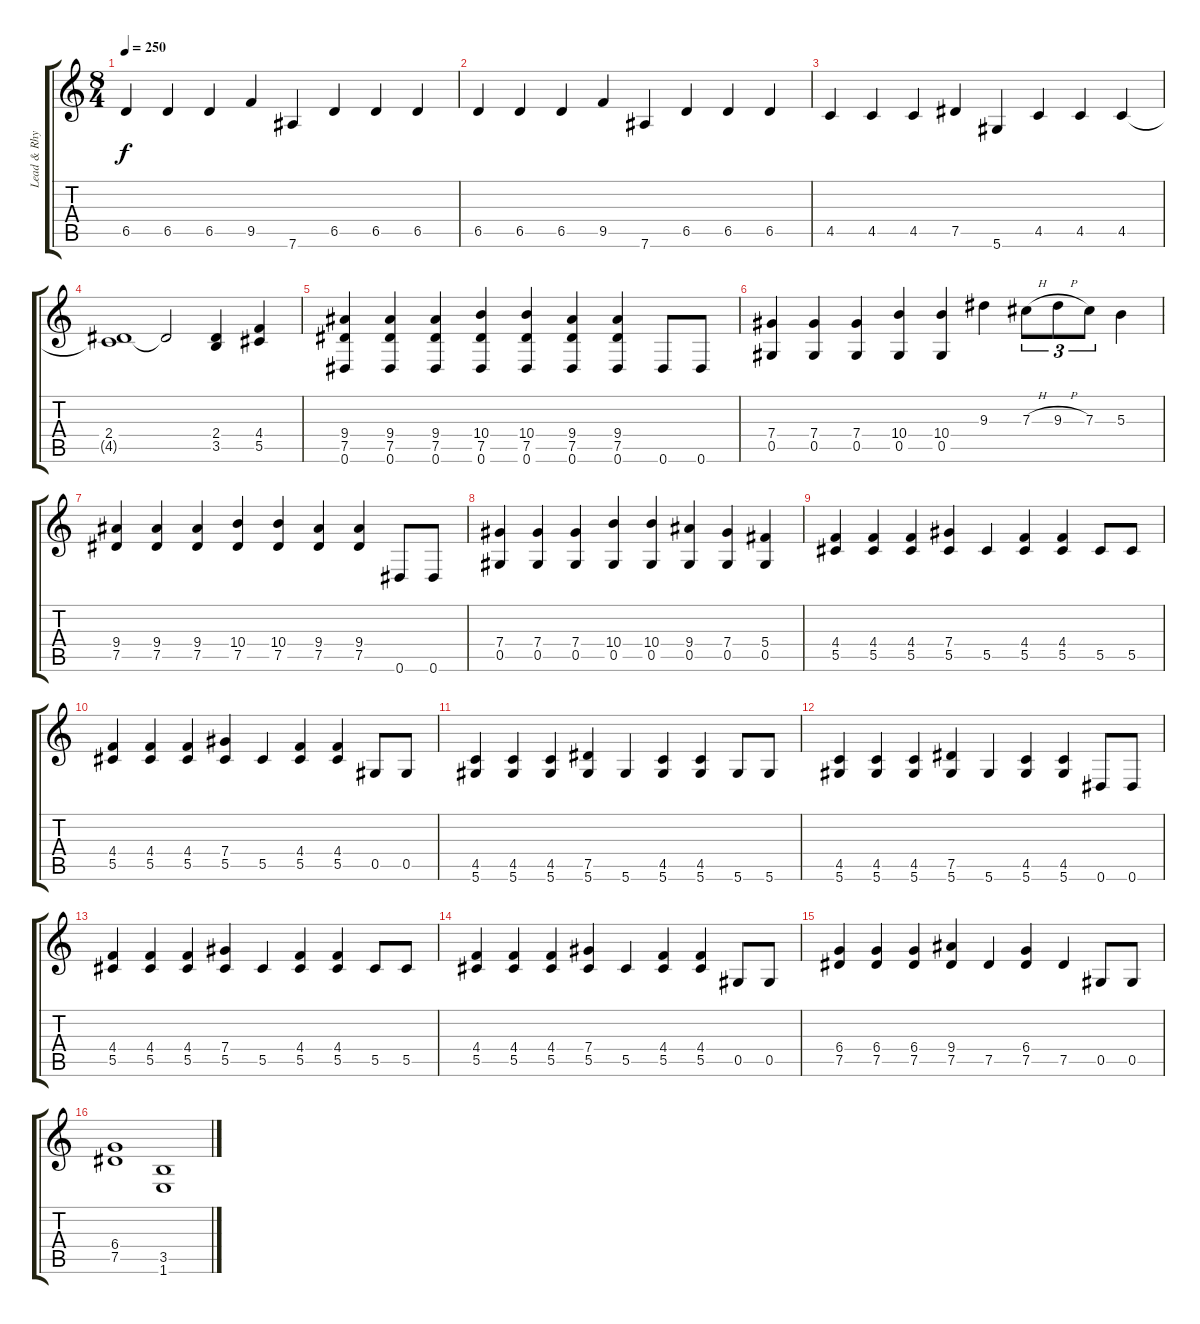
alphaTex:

\track ("Lead & Rhythim Guitar" "Lead & Rhy") {instrument distortionguitar}
\staff {score tabs}
\tuning (Eb4 Bb3 Gb3 Db3 Ab2 Eb2) {hide}
\ts (8 4)
\tempo 250
\clef g2
\ks c
6.5.4{dy f instrument electricguitarmuted} 6.5.4 6.5.4 9.5.4 7.6.4 6.5.4 6.5.4 6.5.4 |
6.5.4{instrument electricguitarmuted} 6.5.4 6.5.4 9.5.4 7.6.4 6.5.4 6.5.4 6.5.4 |
4.5.4{instrument electricguitarmuted} 4.5.4 4.5.4 7.5.4 5.6.4 4.5.4 4.5.4 4.5.4{instrument distortionguitar} |
(2.4 4.5{t}).1{instrument distortionguitar} 2.4{t}.2 (2.4 3.5).4 (4.4 5.5).4 |
(9.4 7.5 0.6).4{instrument electricguitarmuted} (9.4 7.5 0.6).4 (9.4 7.5 0.6).4 (10.4 7.5 0.6).4 (10.4 7.5 0.6).4 (9.4 7.5 0.6).4 (9.4 7.5 0.6).4 0.6.8 0.6.8 |
(7.4 0.5).4 (7.4 0.5).4 (7.4 0.5).4 (10.4 0.5).4 (10.4 0.5).4 9.3.4{instrument distortionguitar} 7.3{h}.8{tu (3 2)} 9.3{h}.8{tu (3 2)} 7.3.8{tu (3 2)} 5.3.4 |
(9.4 7.5).4{instrument electricguitarmuted} (9.4 7.5).4 (9.4 7.5).4 (10.4 7.5).4 (10.4 7.5).4 (9.4 7.5).4 (9.4 7.5).4 0.6.8 0.6.8 |
(7.4 0.5).4 (7.4 0.5).4 (7.4 0.5).4 (10.4 0.5).4 (10.4 0.5).4 (9.4 0.5).4 (7.4 0.5).4 (5.4 0.5).4 |
(4.4 5.5).4{instrument electricguitarmuted} (4.4 5.5).4 (4.4 5.5).4 (7.4 5.5).4 5.5.4 (4.4 5.5).4 (4.4 5.5).4 5.5.8 5.5.8 |
(4.4 5.5).4{instrument electricguitarmuted} (4.4 5.5).4 (4.4 5.5).4 (7.4 5.5).4 5.5.4 (4.4 5.5).4 (4.4 5.5).4 0.5.8 0.5.8 |
(4.5 5.6).4{instrument electricguitarmuted} (4.5 5.6).4 (4.5 5.6).4 (7.5 5.6).4 5.6.4 (4.5 5.6).4 (4.5 5.6).4 5.6.8 5.6.8 |
(4.5 5.6).4{instrument electricguitarmuted} (4.5 5.6).4 (4.5 5.6).4 (7.5 5.6).4 5.6.4 (4.5 5.6).4 (4.5 5.6).4 0.6.8 0.6.8 |
(4.4 5.5).4{instrument electricguitarmuted} (4.4 5.5).4 (4.4 5.5).4 (7.4 5.5).4 5.5.4 (4.4 5.5).4 (4.4 5.5).4 5.5.8 5.5.8 |
(4.4 5.5).4{instrument electricguitarmuted} (4.4 5.5).4 (4.4 5.5).4 (7.4 5.5).4 5.5.4 (4.4 5.5).4 (4.4 5.5).4 0.5.8 0.5.8 |
(6.4 7.5).4{instrument electricguitarmuted} (6.4 7.5).4 (6.4 7.5).4 (9.4 7.5).4 7.5.4 (6.4 7.5).4 7.5.4 0.5.8 0.5.8 |
(6.4 7.5).1{instrument distortionguitar} (3.5 1.6).1
